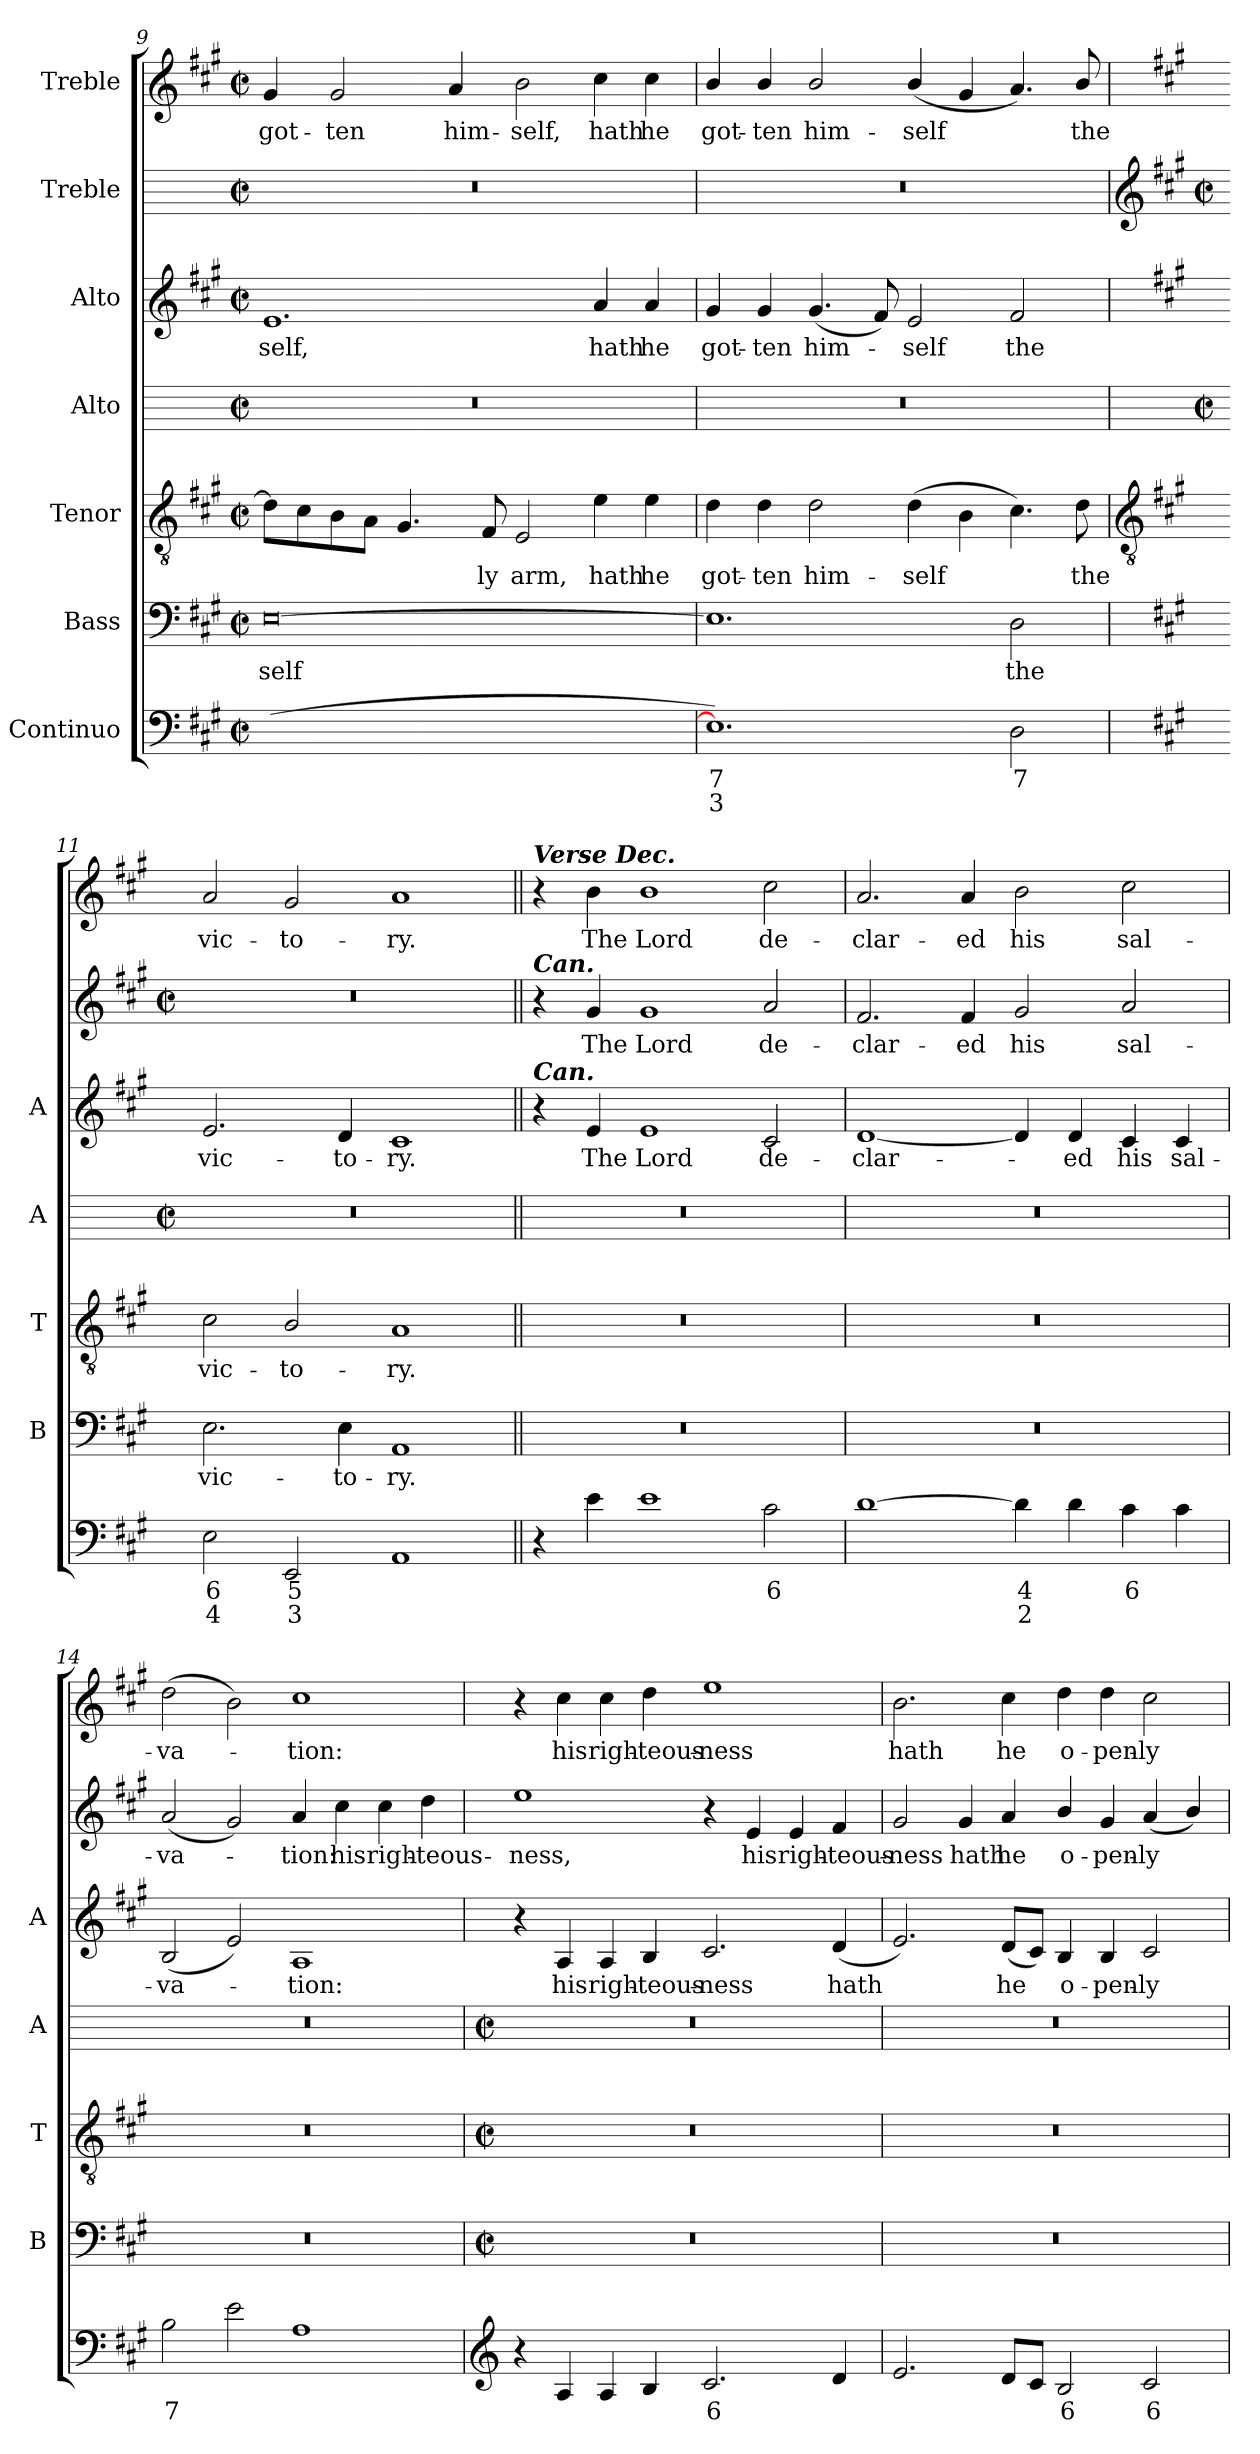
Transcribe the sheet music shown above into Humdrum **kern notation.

**kern	**text	**text	**kern	**text	**kern	**text	**kern	**kern	**text	**kern	**text	**kern	**text
*part7	*part7	*part7	*part6	*part6	*part5	*part5	*part4	*part3	*part3	*part2	*part2	*part1	*part1
*staff7	*staff7	*staff7	*staff6	*staff6	*staff5	*staff5	*staff4	*staff3	*staff3	*staff2	*staff2	*staff1	*staff1
*I"Continuo	*	*	*I"Bass	*	*I"Tenor	*	*I"Alto	*I"Alto	*	*I"Treble	*	*I"Treble	*
*	*	*	*I'B	*	*I'T	*	*I'A	*I'A	*	*	*	*	*
*clefF4	*	*	*clefF4	*	*clefGv2	*	*	*clefG2	*	*	*	*clefG2	*
*k[f#c#g#]	*	*	*k[f#c#g#]	*	*k[f#c#g#]	*	*	*k[f#c#g#]	*	*	*	*k[f#c#g#]	*
*A:	*	*	*A:	*	*A:	*	*	*A:	*	*	*	*A:	*
*M4/2	*	*	*M4/2	*	*M4/2	*	*M4/2	*M4/2	*	*M4/2	*	*M4/2	*
*met(c|)	*	*	*met(c|)	*	*met(c|)	*	*met(c|)	*met(c|)	*	*met(c|)	*	*met(c|)	*
=9	=9	=9	=9	=9	=9	=9	=9	=9	=9	=9	=9	=9	=9
!	!LO:LY:b	!LO:LY:b	!	!LO:LY:b	!	!	!	!	!LO:LY:b	!	!	!	!LO:LY:b
(>[2Eyy	7	3	[0E	-self	8dL]	.	0r	1.e	-self,	0r	.	4g#	got-
.	.	.	.	.	8c#	.	.	.	.	.	.	.	.
!	!	!	!	!	!	!	!	!	!	!	!	!	!LO:LY:b
.	.	.	.	.	8B	.	.	.	.	.	.	2g#	-ten
.	.	.	.	.	8AJ	.	.	.	.	.	.	.	.
!	!LO:LY:b	!LO:LY:b	!	!	!	!	!	!	!	!	!	!	!
2Eyy_	6	4	.	.	4.G#	.	.	.	.	.	.	.	.
!	!	!	!	!	!	!	!	!	!	!	!	!	!LO:LY:b
.	.	.	.	.	.	.	.	.	.	.	.	4a	him-
!	!	!	!	!	!	!LO:LY:b	!	!	!	!	!	!	!
.	.	.	.	.	8F#	ly	.	.	.	.	.	.	.
!	!LO:LY:b	!LO:LY:b	!	!	!	!LO:LY:b	!	!	!	!	!	!	!LO:LY:b
2Eyy_	5	3	.	.	2E	arm,	.	.	.	.	.	2b	-self,
!	!LO:LY:b	!LO:LY:b	!	!	!	!LO:LY:b	!	!	!LO:LY:b	!	!	!	!LO:LY:b
2Eyy_	6	4	.	.	4e	hath	.	4a	hath	.	.	4cc#	hath
!	!	!	!	!	!	!LO:LY:b	!	!	!LO:LY:b	!	!	!	!LO:LY:b
.	.	.	.	.	4e	he	.	4a	he	.	.	4cc#	he
=10	=10	=10	=10	=10	=10	=10	=10	=10	=10	=10	=10	=10	=10
!	!LO:LY:b	!LO:LY:b	!	!	!	!LO:LY:b	!	!	!LO:LY:b	!	!	!	!LO:LY:b
1.E])	7	3	1.E]	.	4d	got-	0r	4g#	got-	0r	.	4b/	got-
!	!	!	!	!	!	!LO:LY:b	!	!	!LO:LY:b	!	!	!	!LO:LY:b
.	.	.	.	.	4d	-ten	.	4g#	-ten	.	.	4b/	-ten
!	!	!	!	!	!	!LO:LY:b	!	!	!LO:LY:b	!	!	!	!LO:LY:b
.	.	.	.	.	2d	him-	.	(<4.g#	him-	.	.	2b/	him-
.	.	.	.	.	.	.	.	8f#)	.	.	.	.	.
!	!	!	!	!	!	!LO:LY:b	!	!	!LO:LY:b	!	!	!	!LO:LY:b
.	.	.	.	.	(>4d	-self	.	2e	self	.	.	(<4b/	-self
.	.	.	.	.	4B	.	.	.	.	.	.	4g#	.
!	!LO:LY:b	!	!	!LO:LY:b	!	!	!	!	!LO:LY:b	!	!	!	!
2D	7	.	2D	the	4.c#)	.	.	2f#	the	.	.	4.a)	.
!	!	!	!	!	!	!LO:LY:b	!	!	!	!	!	!	!LO:LY:b
.	.	.	.	.	8d	the	.	.	.	.	.	8b/	the
!!LO:LB:g=z
=11	=11	=11	=11	=11	=11	=11	=11	=11	=11	=11	=11	=11	=11
*	*	*	*	*	*clefGv2	*	*	*	*	*clefG2	*	*	*
*	*	*	*	*	*	*	*	*	*	*k[f#c#g#]	*	*	*
*	*	*	*	*	*	*	*	*	*	*A:	*	*	*
*	*	*	*	*	*	*	*M4/2	*	*	*M4/2	*	*	*
*	*	*	*	*	*	*	*met(c|)	*	*	*met(c|)	*	*	*
!	!LO:LY:b	!LO:LY:b	!	!LO:LY:b	!	!LO:LY:b	!	!	!LO:LY:b	!	!	!	!LO:LY:b
2E	6	4	2.E	vic-	2c#	vic-	0r	2.e	vic-	0r	.	2a	vic-
!	!LO:LY:b	!LO:LY:b	!	!	!	!LO:LY:b	!	!	!	!	!	!	!LO:LY:b
2EE	5	3	.	.	2B/	-to-	.	.	.	.	.	2g#	-to-
!	!	!	!	!LO:LY:b	!	!	!	!	!LO:LY:b	!	!	!	!
.	.	.	4E	-to-	.	.	.	4d	-to-	.	.	.	.
!	!	!	!	!LO:LY:b	!	!LO:LY:b	!	!	!LO:LY:b	!	!	!	!LO:LY:b
1AA	.	.	1AA	-ry.	1A	-ry.	.	1c#	-ry.	.	.	1a	-ry.
=12||	=12||	=12||	=12||	=12||	=12||	=12||	=12||	=12||	=12||	=12||	=12||	=12||	=12||
!	!	!	!	!	!	!	!	!	!	!	!	!LO:TX:a:Bi:t=Verse Dec.	!
!	!	!	!	!	!	!	!	!	!	!LO:TX:a:Bi:t=Can.	!	!	!
!	!	!	!	!	!	!	!	!LO:TX:a:Bi:t=Can.	!	!	!	!	!
4r	.	.	0r	.	0r	.	0r	4r	.	4r	.	4r	.
!	!	!	!	!	!	!	!	!	!LO:LY:b	!	!LO:LY:b	!	!LO:LY:b
4e	.	.	.	.	.	.	.	4e	The	4g#	The	4b	The
!	!	!	!	!	!	!	!	!	!LO:LY:b	!	!LO:LY:b	!	!LO:LY:b
1e	.	.	.	.	.	.	.	1e	Lord	1g#	Lord	1b	Lord
!	!LO:LY:b	!	!	!	!	!	!	!	!LO:LY:b	!	!LO:LY:b	!	!LO:LY:b
2c#	6	.	.	.	.	.	.	2c#	de-	2a	de-	2cc#	de-
=13	=13	=13	=13	=13	=13	=13	=13	=13	=13	=13	=13	=13	=13
!	!	!	!	!	!	!	!	!	!LO:LY:b	!	!LO:LY:b	!	!LO:LY:b
[1d	.	.	0r	.	0r	.	0r	[1d	-clar-	2.f#	-clar-	2.a	-clar-
!	!	!	!	!	!	!	!	!	!	!	!LO:LY:b	!	!LO:LY:b
.	.	.	.	.	.	.	.	.	.	4f#	-ed	4a	-ed
!	!LO:LY:b	!LO:LY:b	!	!	!	!	!	!	!	!	!LO:LY:b	!	!LO:LY:b
4d]	4	2	.	.	.	.	.	4d]	.	2g#	his	2b	his
!	!	!	!	!	!	!	!	!	!LO:LY:b	!	!	!	!
4d	.	.	.	.	.	.	.	4d	ed	.	.	.	.
!	!LO:LY:b	!	!	!	!	!	!	!	!LO:LY:b	!	!LO:LY:b	!	!LO:LY:b
4c#	6	.	.	.	.	.	.	4c#	his	2a	sal-	2cc#	sal-
!	!	!	!	!	!	!	!	!	!LO:LY:b	!	!	!	!
4c#	.	.	.	.	.	.	.	4c#	sal-	.	.	.	.
=14	=14	=14	=14	=14	=14	=14	=14	=14	=14	=14	=14	=14	=14
!	!LO:LY:b	!	!	!	!	!	!	!	!LO:LY:b	!	!LO:LY:b	!	!LO:LY:b
2B	7	.	0r	.	0r	.	0r	(<2B	-va-	(<2a	-va-	(>2dd	-va-
2e	.	.	.	.	.	.	.	2e)	.	2g#)	.	2b)	.
!	!	!	!	!	!	!	!	!	!LO:LY:b	!	!LO:LY:b	!	!LO:LY:b
1A	.	.	.	.	.	.	.	1A	tion:	4a	tion:	1cc#	tion:
!	!	!	!	!	!	!	!	!	!	!	!LO:LY:b	!	!
.	.	.	.	.	.	.	.	.	.	4cc#	his	.	.
!	!	!	!	!	!	!	!	!	!	!	!LO:LY:b	!	!
.	.	.	.	.	.	.	.	.	.	4cc#	righ-	.	.
!	!	!	!	!	!	!	!	!	!	!	!LO:LY:b	!	!
.	.	.	.	.	.	.	.	.	.	4dd	-teous-	.	.
!!LO:LB:g=z
=15	=15	=15	=15	=15	=15	=15	=15	=15	=15	=15	=15	=15	=15
*clefG2	*	*	*	*	*	*	*	*	*	*	*	*	*
*	*	*	*M4/2	*	*M4/2	*	*M4/2	*	*	*	*	*	*
*	*	*	*met(c|)	*	*met(c|)	*	*met(c|)	*	*	*	*	*	*
!	!	!	!	!	!	!	!	!	!	!	!LO:LY:b	!	!
4r	.	.	0r	.	0r	.	0r	4r	.	1ee	-ness,	4r	.
!	!	!	!	!	!	!	!	!	!LO:LY:b	!	!	!	!LO:LY:b
4A	.	.	.	.	.	.	.	4A	his	.	.	4cc#	his
!	!	!	!	!	!	!	!	!	!LO:LY:b	!	!	!	!LO:LY:b
4A	.	.	.	.	.	.	.	4A	righ-	.	.	4cc#	righ-
!	!	!	!	!	!	!	!	!	!LO:LY:b	!	!	!	!LO:LY:b
4B	.	.	.	.	.	.	.	4B	-teous-	.	.	4dd	-teous-
!	!LO:LY:b	!	!	!	!	!	!	!	!LO:LY:b	!	!	!	!LO:LY:b
2.c#	6	.	.	.	.	.	.	2.c#	-ness	4r	.	1ee	-ness
!	!	!	!	!	!	!	!	!	!	!	!LO:LY:b	!	!
.	.	.	.	.	.	.	.	.	.	4e	his	.	.
!	!	!	!	!	!	!	!	!	!	!	!LO:LY:b	!	!
.	.	.	.	.	.	.	.	.	.	4e	righ-	.	.
!	!	!	!	!	!	!	!	!	!LO:LY:b	!	!LO:LY:b	!	!
4d	.	.	.	.	.	.	.	(<4d	hath	4f#	-teous-	.	.
=16	=16	=16	=16	=16	=16	=16	=16	=16	=16	=16	=16	=16	=16
!	!	!	!	!	!	!	!	!	!	!	!LO:LY:b	!	!LO:LY:b
2.e	.	.	0r	.	0r	.	0r	2.e)	.	2g#	-ness	2.b	hath
!	!	!	!	!	!	!	!	!	!	!	!LO:LY:b	!	!
.	.	.	.	.	.	.	.	.	.	4g#	hath	.	.
!	!	!	!	!	!	!	!	!	!LO:LY:b	!	!LO:LY:b	!	!LO:LY:b
8dL	.	.	.	.	.	.	.	(<8dL	he	4a	he	4cc#	he
8c#J	.	.	.	.	.	.	.	8c#J)	.	.	.	.	.
!	!LO:LY:b	!	!	!	!	!	!	!	!LO:LY:b	!	!LO:LY:b	!	!LO:LY:b
2B	6	.	.	.	.	.	.	4B	o-	4b/	o-	4dd	o-
!	!	!	!	!	!	!	!	!	!LO:LY:b	!	!LO:LY:b	!	!LO:LY:b
.	.	.	.	.	.	.	.	4B	-pen-	4g#	-pen-	4dd	-pen-
!	!LO:LY:b	!	!	!	!	!	!	!	!LO:LY:b	!	!LO:LY:b	!	!LO:LY:b
2c#	6	.	.	.	.	.	.	2c#	-ly	(<4a	-ly	2cc#	-ly
.	.	.	.	.	.	.	.	.	.	4b/)	.	.	.
=	=	=	=	=	=	=	=	=	=	=	=	=	=
*-	*-	*-	*-	*-	*-	*-	*-	*-	*-	*-	*-	*-	*-
